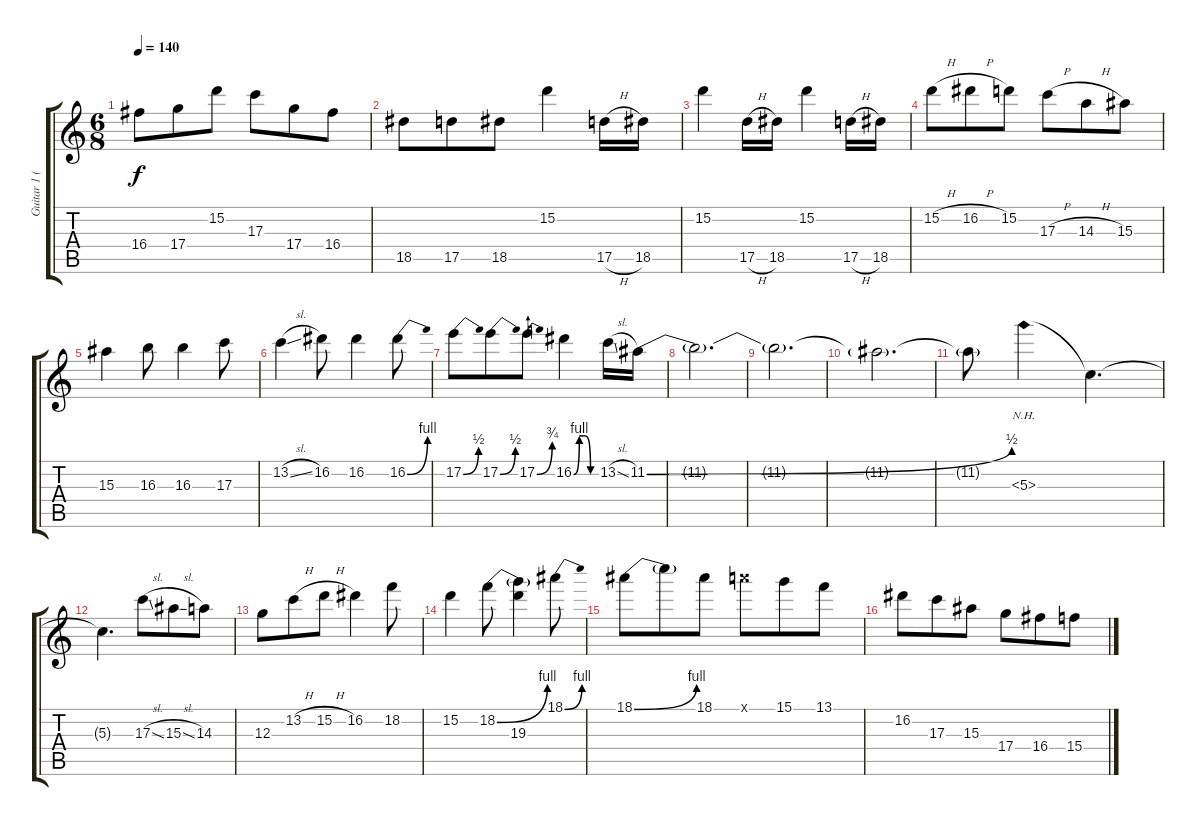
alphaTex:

\track ("Guitar 1 (Fripp)" "Guitar 1 (") {instrument overdrivenguitar}
\staff {score tabs}
\tuning (E4 B3 G3 D3 A2 E2) {hide}
\ts (6 8)
\tempo 140
\clef g2
\ks c
16.4.8{dy f} 17.4.8 15.2.8 17.3.8 17.4.8 16.4.8 |
18.5.8 17.5.8 18.5.8 15.2.4 17.5{h}.16 18.5.16 |
15.2.4 17.5{h}.16 18.5.16 15.2.4 17.5{h}.16 18.5.16 |
15.2{h}.8 16.2{h}.8 15.2.8 17.3{h}.8 14.3{h}.8 15.3.8 |
15.3.4 16.3.8 16.3.4 17.3.8 |
13.2{sl}.4 16.2.8 16.2.4 16.2{be (bend 0 0 60 4)}.8 |
17.2{be (bend 0 0 60 2)}.8 17.2{be (bend 0 0 60 2)}.8 17.2{be (bend 0 0 60 3)}.8 16.2{be (custom 0 0 15 4 30 4 45 0 60 0)}.4 13.2{sl}.16 11.2{be (bend 0 0 60 2)}.16 |
11.2{t}.2{d} |
11.2{t}.2{d} |
11.2{t}.2{d} |
11.2{t}.8 5.3{nh}.4 5.3{t}.4{d} |
5.3{t}.4{d} 17.3{sl}.8 15.3{sl}.8 14.3.8 |
12.3.8 13.2{h}.8 15.2{h}.8 16.2.4 18.2.8 |
15.2.4 18.2{be (bend 0 0 60 4)}.8 (18.2{t} 19.3).4 18.1{be (bend 0 0 60 4)}.8 |
18.1{be (bend 0 0 60 4)}.8 18.1{t}.8 18.1.8 17.1{x}.8 15.1.8 13.1.8 |
16.2.8 17.3.8 15.3.8 17.4.8 16.4.8 15.4.8
